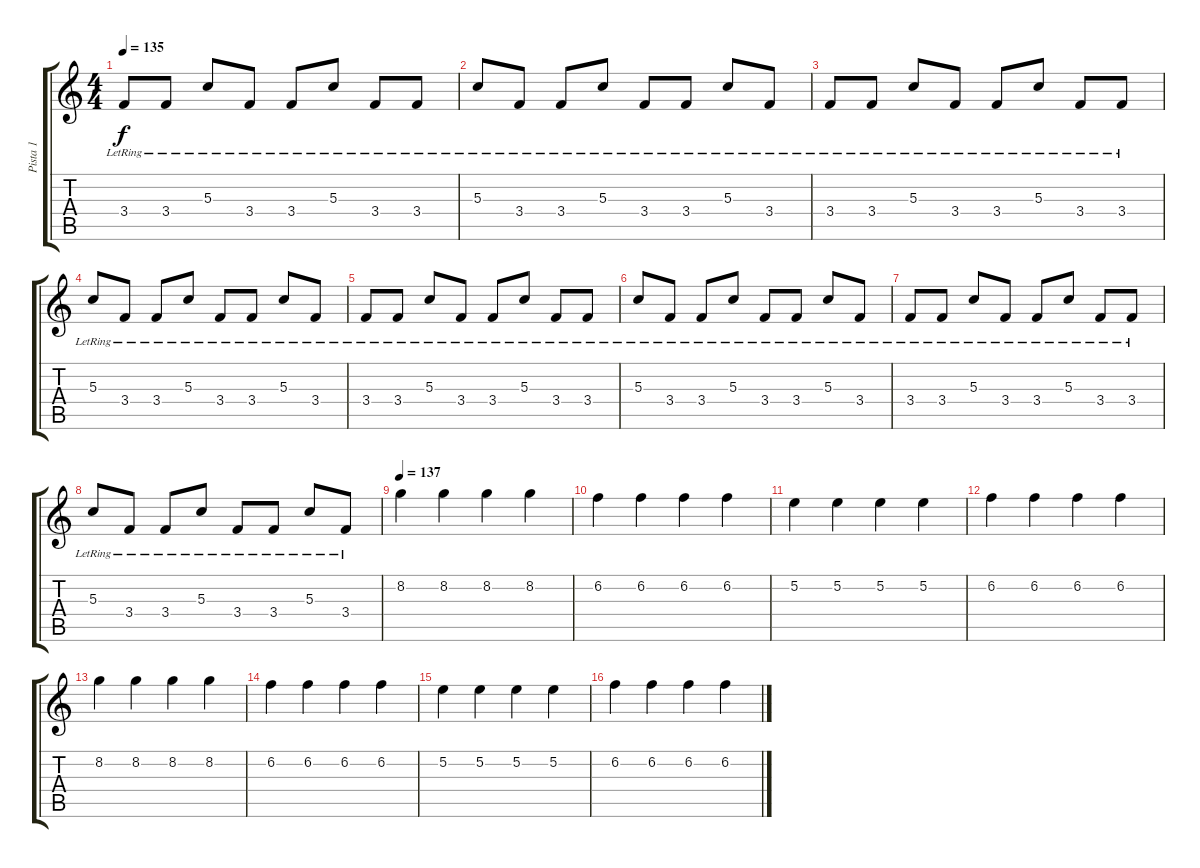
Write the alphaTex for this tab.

\track ("Pista 1" "Pista 1") {instrument electricguitarclean}
\staff {score tabs}
\tuning (E4 B3 G3 D3 A2 D2) {hide}
\ts (4 4)
\tempo 135
\clef g2
\ks c
3.4{lr}.8{dy f} 3.4{lr}.8 5.3{lr}.8 3.4{lr}.8 3.4{lr}.8 5.3{lr}.8 3.4{lr}.8 3.4{lr}.8 |
5.3{lr}.8 3.4{lr}.8 3.4{lr}.8 5.3{lr}.8 3.4{lr}.8 3.4{lr}.8 5.3{lr}.8 3.4{lr}.8 |
3.4{lr}.8 3.4{lr}.8 5.3{lr}.8 3.4{lr}.8 3.4{lr}.8 5.3{lr}.8 3.4{lr}.8 3.4{lr}.8 |
5.3{lr}.8 3.4{lr}.8 3.4{lr}.8 5.3{lr}.8 3.4{lr}.8 3.4{lr}.8 5.3{lr}.8 3.4{lr}.8 |
3.4{lr}.8 3.4{lr}.8 5.3{lr}.8 3.4{lr}.8 3.4{lr}.8 5.3{lr}.8 3.4{lr}.8 3.4{lr}.8 |
5.3{lr}.8 3.4{lr}.8 3.4{lr}.8 5.3{lr}.8 3.4{lr}.8 3.4{lr}.8 5.3{lr}.8 3.4{lr}.8 |
3.4{lr}.8 3.4{lr}.8 5.3{lr}.8 3.4{lr}.8 3.4{lr}.8 5.3{lr}.8 3.4{lr}.8 3.4{lr}.8 |
5.3{lr}.8 3.4{lr}.8 3.4{lr}.8 5.3{lr}.8 3.4{lr}.8 3.4{lr}.8 5.3{lr}.8 3.4{lr}.8 |
\tempo 137
8.2.4{volume 9 balance 2} 8.2.4 8.2.4 8.2.4 |
6.2.4 6.2.4 6.2.4 6.2.4 |
5.2.4 5.2.4 5.2.4 5.2.4 |
6.2.4 6.2.4 6.2.4 6.2.4 |
8.2.4 8.2.4 8.2.4 8.2.4 |
6.2.4 6.2.4 6.2.4 6.2.4 |
5.2.4 5.2.4 5.2.4 5.2.4 |
6.2.4 6.2.4 6.2.4 6.2.4
